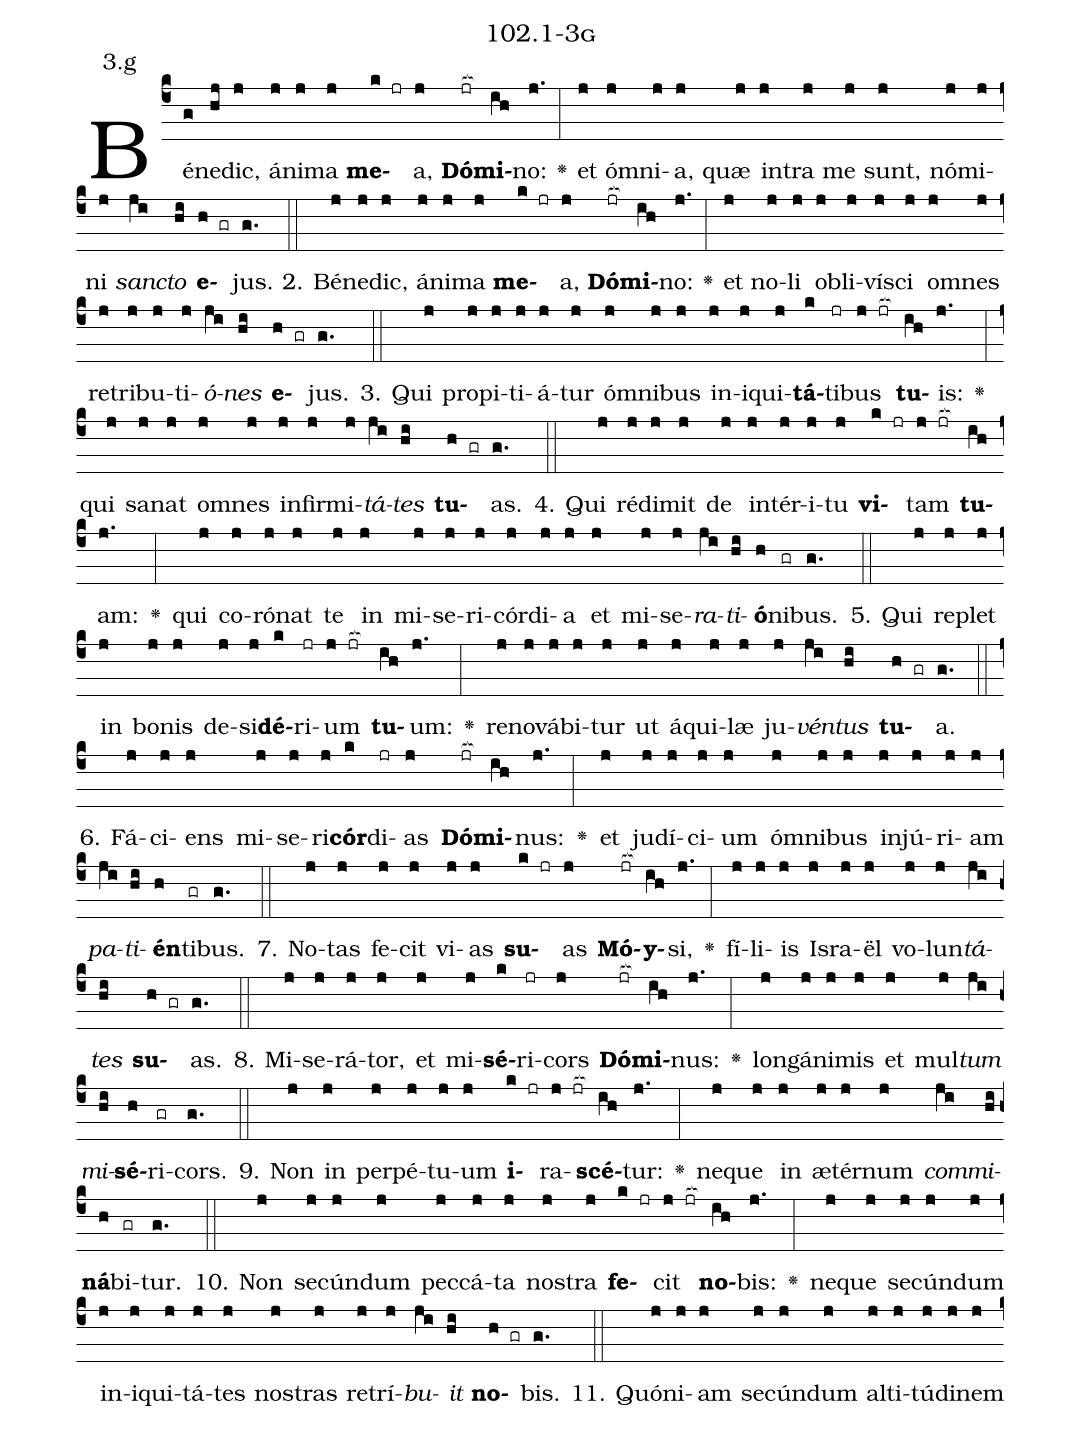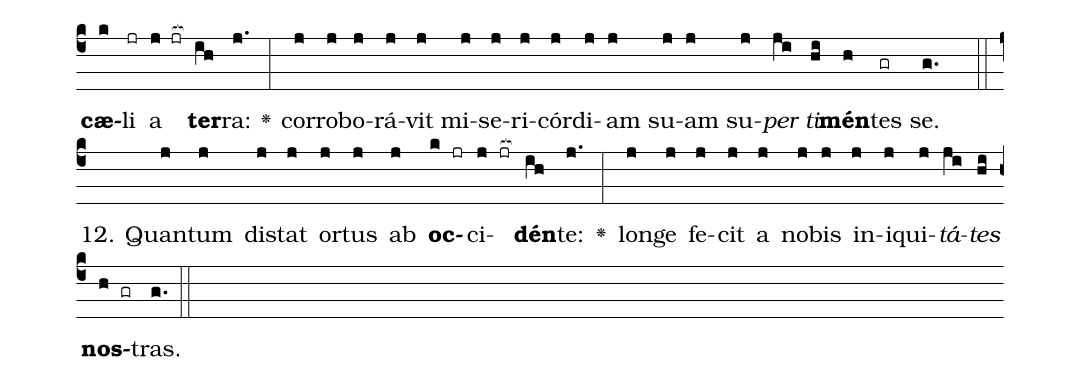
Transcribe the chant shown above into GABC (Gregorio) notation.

name: 102.1-3g;
annotation: 3.g;
%%
(c4)Bé(g)ne(hj)dic,(j) á(j)ni(j)ma(j) <b>me</b>(k jr)a,(j) <b>Dó</b>(jr[ocb:1{])<b>mi</b>(ih[ocb:0}])no:(j.) <v>\greheightstar</v>(:) et(j) óm(j)ni(j)a,(j) quæ(j) in(j)tra(j) me(j) sunt,(j) nó(j)mi(j)ni(j) <i>sanc</i>(ji)<i>to</i>(hi) <b>e</b>(h gr)jus.(g.) (::)
2. Bé(j)ne(j)dic,(j) á(j)ni(j)ma(j) <b>me</b>(k jr)a,(j) <b>Dó</b>(jr[ocb:1{])<b>mi</b>(ih[ocb:0}])no:(j.) <v>\greheightstar</v>(:) et(j) no(j)li(j) ob(j)li(j)ví(j)sci(j) om(j)nes(j) re(j)tri(j)bu(j)ti(j)<i>ó</i>(ji)<i>nes</i>(hi) <b>e</b>(h gr)jus.(g.) (::)
3. Qui(j) pro(j)pi(j)ti(j)á(j)tur(j) óm(j)ni(j)bus(j) in(j)i(j)qui(j)<b>tá</b>(k)ti(jr)bus(j jr[ocb:1{]) <b>tu</b>(ih[ocb:0}])is:(j.) <v>\greheightstar</v>(:) qui(j) sa(j)nat(j) om(j)nes(j) in(j)fir(j)mi(j)<i>tá</i>(ji)<i>tes</i>(hi) <b>tu</b>(h gr)as.(g.) (::)
4. Qui(j) réd(j)i(j)mit(j) de(j) in(j)tér(j)i(j)tu(j) <b>vi</b>(k jr)tam(j jr[ocb:1{]) <b>tu</b>(ih[ocb:0}])am:(j.) <v>\greheightstar</v>(:) qui(j) co(j)ró(j)nat(j) te(j) in(j) mi(j)se(j)ri(j)cór(j)di(j)a(j) et(j) mi(j)se(j)<i>ra</i>(ji)<i>ti</i>(hi)<b>ó</b>(h)ni(gr)bus.(g.) (::)
5. Qui(j) re(j)plet(j) in(j) bo(j)nis(j) de(j)si(j)<b>dé</b>(k)ri(jr)um(j jr[ocb:1{]) <b>tu</b>(ih[ocb:0}])um:(j.) <v>\greheightstar</v>(:) re(j)no(j)vá(j)bi(j)tur(j) ut(j) á(j)qui(j)læ(j) ju(j)<i>vén</i>(ji)<i>tus</i>(hi) <b>tu</b>(h gr)a.(g.) (::)
6. Fá(j)ci(j)ens(j) mi(j)se(j)ri(j)<b>cór</b>(k)di(jr)as(j) <b>Dó</b>(jr[ocb:1{])<b>mi</b>(ih[ocb:0}])nus:(j.) <v>\greheightstar</v>(:) et(j) ju(j)dí(j)ci(j)um(j) óm(j)ni(j)bus(j) in(j)jú(j)ri(j)am(j) <i>pa</i>(ji)<i>ti</i>(hi)<b>én</b>(h)ti(gr)bus.(g.) (::)
7. No(j)tas(j) fe(j)cit(j) vi(j)as(j) <b>su</b>(k jr)as(j) <b>Mó</b>(jr[ocb:1{])<b>y</b>(ih[ocb:0}])si,(j.) <v>\greheightstar</v>(:) fí(j)li(j)is(j) Is(j)ra(j)ël(j) vo(j)lun(j)<i>tá</i>(ji)<i>tes</i>(hi) <b>su</b>(h gr)as.(g.) (::)
8. Mi(j)se(j)rá(j)tor,(j) et(j) mi(j)<b>sé</b>(k)ri(jr)cors(j) <b>Dó</b>(jr[ocb:1{])<b>mi</b>(ih[ocb:0}])nus:(j.) <v>\greheightstar</v>(:) long(j)á(j)ni(j)mis(j) et(j) mul(j)<i>tum</i>(ji) <i>mi</i>(hi)<b>sé</b>(h)ri(gr)cors.(g.) (::)
9. Non(j) in(j) per(j)pé(j)tu(j)um(j) <b>i</b>(k jr)ra(j jr[ocb:1{])<b>scé</b>(ih[ocb:0}])tur:(j.) <v>\greheightstar</v>(:) ne(j)que(j) in(j) æ(j)tér(j)num(j) <i>com</i>(ji)<i>mi</i>(hi)<b>ná</b>(h)bi(gr)tur.(g.) (::)
10. Non(j) se(j)cún(j)dum(j) pec(j)cá(j)ta(j) nos(j)tra(j) <b>fe</b>(k jr)cit(j jr[ocb:1{]) <b>no</b>(ih[ocb:0}])bis:(j.) <v>\greheightstar</v>(:) ne(j)que(j) se(j)cún(j)dum(j) in(j)i(j)qui(j)tá(j)tes(j) nos(j)tras(j) re(j)trí(j)<i>bu</i>(ji)<i>it</i>(hi) <b>no</b>(h gr)bis.(g.) (::)
11. Quón(j)i(j)am(j) se(j)cún(j)dum(j) al(j)ti(j)tú(j)di(j)nem(j) <b>cæ</b>(k)li(jr) a(j jr[ocb:1{]) <b>ter</b>(ih[ocb:0}])ra:(j.) <v>\greheightstar</v>(:) cor(j)ro(j)bo(j)rá(j)vit(j) mi(j)se(j)ri(j)cór(j)di(j)am(j) su(j)am(j) su(j)<i>per</i>(ji) <i>ti</i>(hi)<b>mén</b>(h)tes(gr) se.(g.) (::)
12. Quan(j)tum(j) di(j)stat(j) or(j)tus(j) ab(j) <b>oc</b>(k jr)ci(j jr[ocb:1{])<b>dén</b>(ih[ocb:0}])te:(j.) <v>\greheightstar</v>(:) lon(j)ge(j) fe(j)cit(j) a(j) no(j)bis(j) in(j)i(j)qui(j)<i>tá</i>(ji)<i>tes</i>(hi) <b>nos</b>(h gr)tras.(g.) (::)
